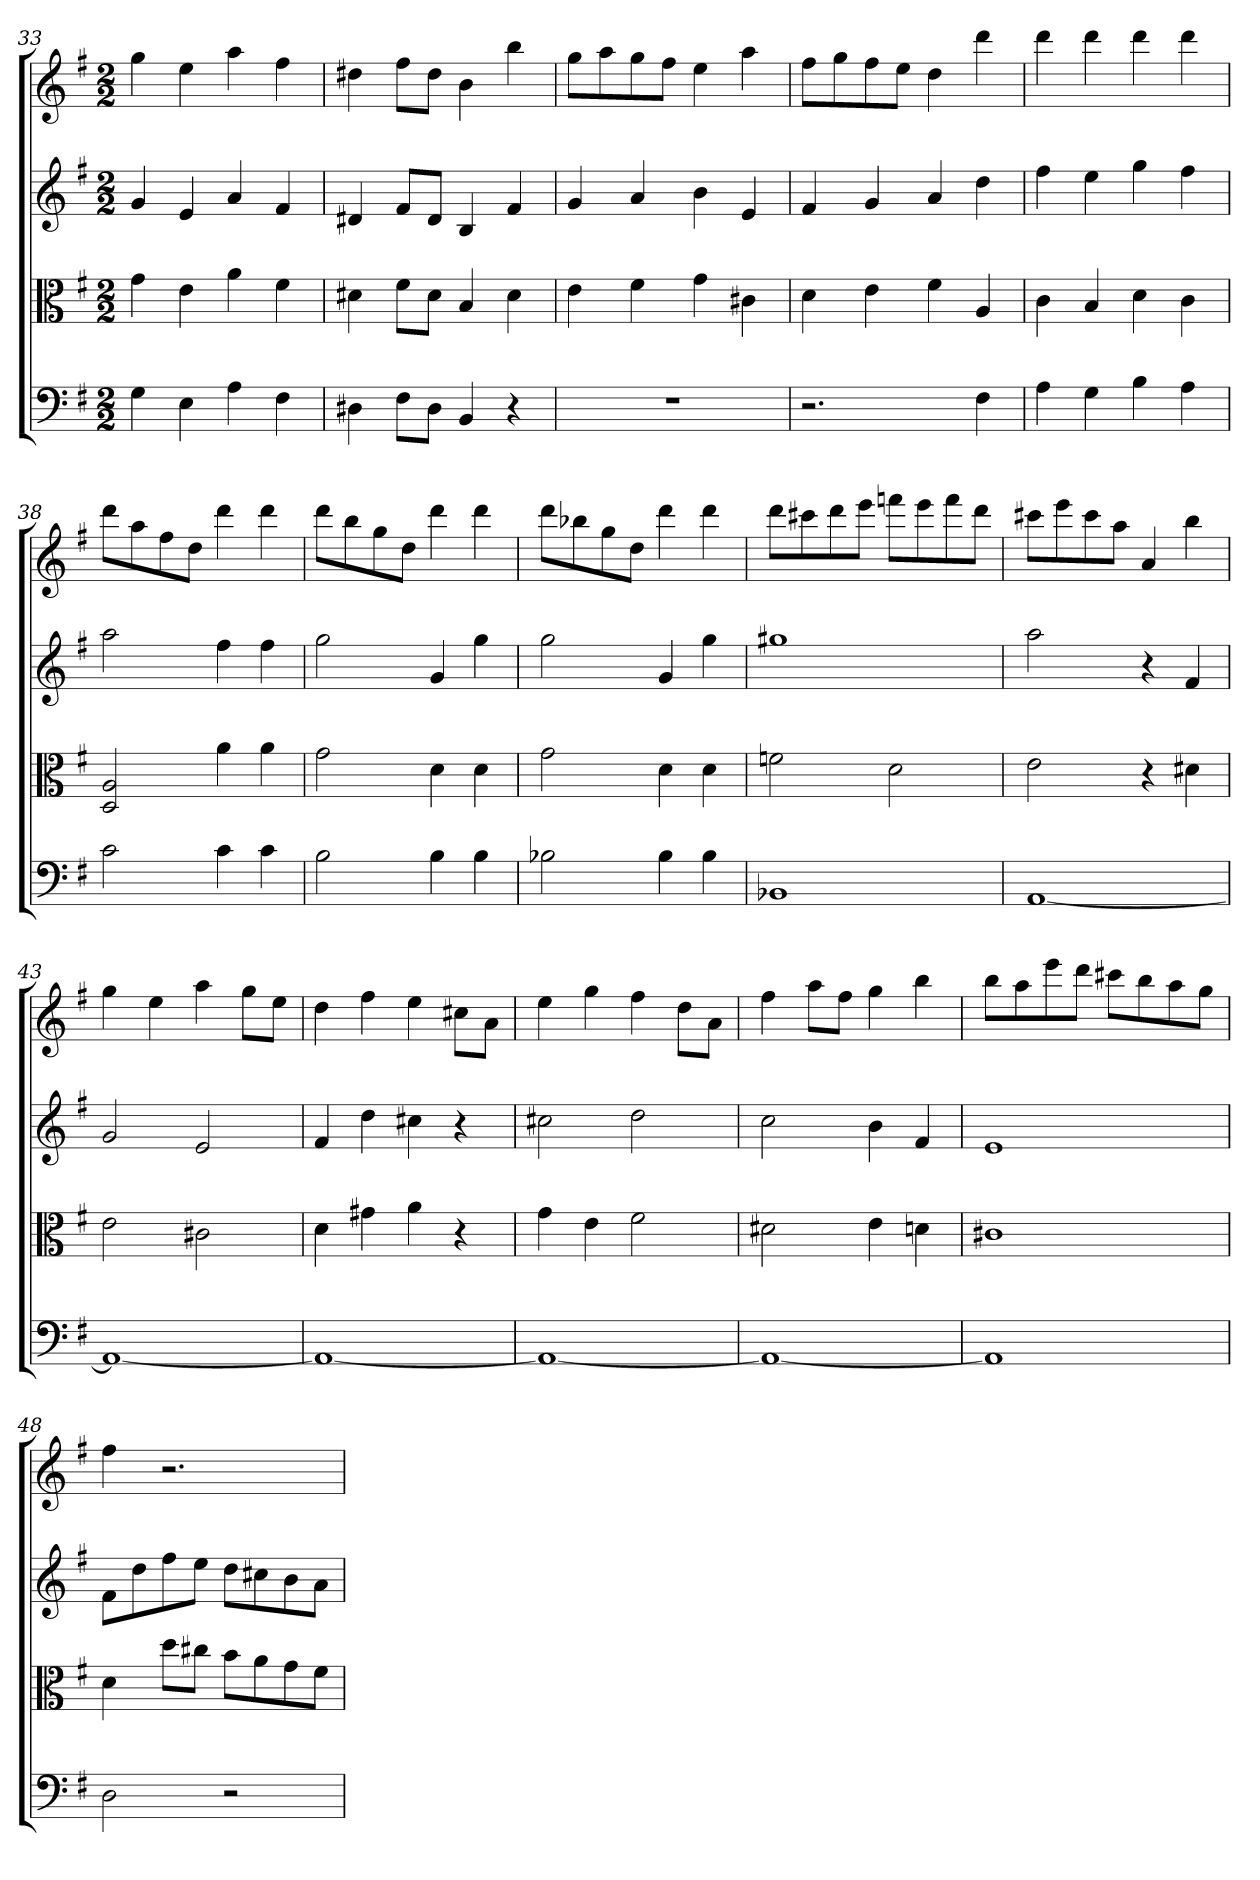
**kern	**kern	**kern	**kern
*part4	*part3	*part2	*part1
*staff4	*staff3	*staff2	*staff1
*clefF4	*clefC3	*	*
*k[f#]	*k[f#]	*k[f#]	*k[f#]
*G:	*G:	*G:	*G:
*M2/2	*M2/2	*M2/2	*M2/2
=33	=33	=33	=33
4G	4g	4g	4gg
4E	4e	4e	4ee
4A	4a	4a	4aa
4F#	4f#	4f#	4ff#
=34	=34	=34	=34
4D#X	4d#X	4d#X	4dd#X
8F#\L	8f#\L	8f#L	8ff#L
8D#\J	8d#\J	8d#J	8dd#J
4BB	4B	4B	4b
4r	4d#	4f#	4bb
=35	=35	=35	=35
1r	4e	4g	8ggL
.	.	.	8aa
.	4f#	4a	8gg
.	.	.	8ff#J
.	4g	4b	4ee
.	4c#X	4e	4aa
=36	=36	=36	=36
2.r	4d	4f#	8ff#L
.	.	.	8gg
.	4e	4g	8ff#
.	.	.	8eeJ
.	4f#	4a	4dd
4F#	4A	4dd	4ddd
=37	=37	=37	=37
4A	4c	4ff#	4ddd
4G	4B	4ee	4ddd
4B	4d	4gg	4ddd
4A	4c	4ff#	4ddd
=38	=38	=38	=38
2c	2D 2A	2aa	8dddL
.	.	.	8aa
.	.	.	8ff#
.	.	.	8ddJ
4c	4a	4ff#	4ddd
4c	4a	4ff#	4ddd
=39	=39	=39	=39
2B	2g	2gg	8dddL
.	.	.	8bb
.	.	.	8gg
.	.	.	8ddJ
4B	4d	4g	4ddd
4B	4d	4gg	4ddd
=40	=40	=40	=40
2B-X	2g	2gg	8dddL
.	.	.	8bb-X
.	.	.	8gg
.	.	.	8ddJ
4B-	4d	4g	4ddd
4B-	4d	4gg	4ddd
=41	=41	=41	=41
1BB-X	2fn	1gg#X	8dddL
.	.	.	8ccc#X
.	.	.	8ddd
.	.	.	8eeeJ
.	2d	.	8fffnL
.	.	.	8eee
.	.	.	8fff
.	.	.	8dddJ
=42	=42	=42	=42
[1AA	2e	2aa	8ccc#XL
.	.	.	8eee
.	.	.	8ccc#
.	.	.	8aaJ
.	4r	4r	4a
.	4d#X	4f#	4bb
=43	=43	=43	=43
1AA_	2e	2g	4gg
.	.	.	4ee
.	2c#X	2e	4aa
.	.	.	8ggL
.	.	.	8eeJ
=44	=44	=44	=44
1AA_	4d	4f#	4dd
.	4g#X	4dd	4ff#
.	4a	4cc#X	4ee
.	4r	4r	8cc#XL
.	.	.	8aJ
=45	=45	=45	=45
1AA_	4g	2cc#X	4ee
.	4e	.	4gg
.	2f#	2dd	4ff#
.	.	.	8ddL
.	.	.	8aJ
=46	=46	=46	=46
1AA_	2d#X	2cc	4ff#
.	.	.	8aaL
.	.	.	8ff#J
.	4e	4b	4gg
.	4dn	4f#	4bb
=47	=47	=47	=47
1AA]	1c#X	1e	8bbL
.	.	.	8aa
.	.	.	8eee
.	.	.	8dddJ
.	.	.	8ccc#XL
.	.	.	8bb
.	.	.	8aa
.	.	.	8ggJ
=48	=48	=48	=48
2D	4d	8f#L	4ff#
.	.	8dd	.
.	8dd\L	8ff#	2.r
.	8cc#X\J	8eeJ	.
2r	8b\L	8ddL	.
.	8a\	8cc#X	.
.	8g\	8b	.
.	8f#\J	8aJ	.
=	=	=	=
*-	*-	*-	*-
